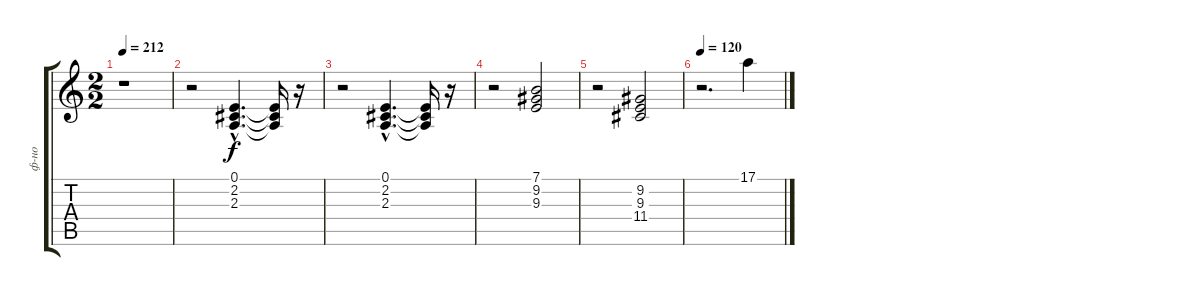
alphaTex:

\track ("ф-но" "ф-но") {instrument acousticgrandpiano}
\staff {score tabs}
\tuning (E4 B3 G3 D3 A2 E2) {hide}
\ts (2 2)
\tempo 212
\clef g2
\ks c
r.1{dy f} |
r.2 (0.1{hac} 2.2{hac} 2.3{hac}).4{d} (0.1{t} 2.2{t} 2.3{t}).16 r.16 |
r.2 (0.1{hac} 2.2{hac} 2.3{hac}).4{d} (0.1{t} 2.2{t} 2.3{t}).16 r.16 |
r.2 (7.1 9.2 9.3).2 |
r.2 (9.2 9.3 11.4).2 |
\tempo 120
r.2{d} 17.1.4
